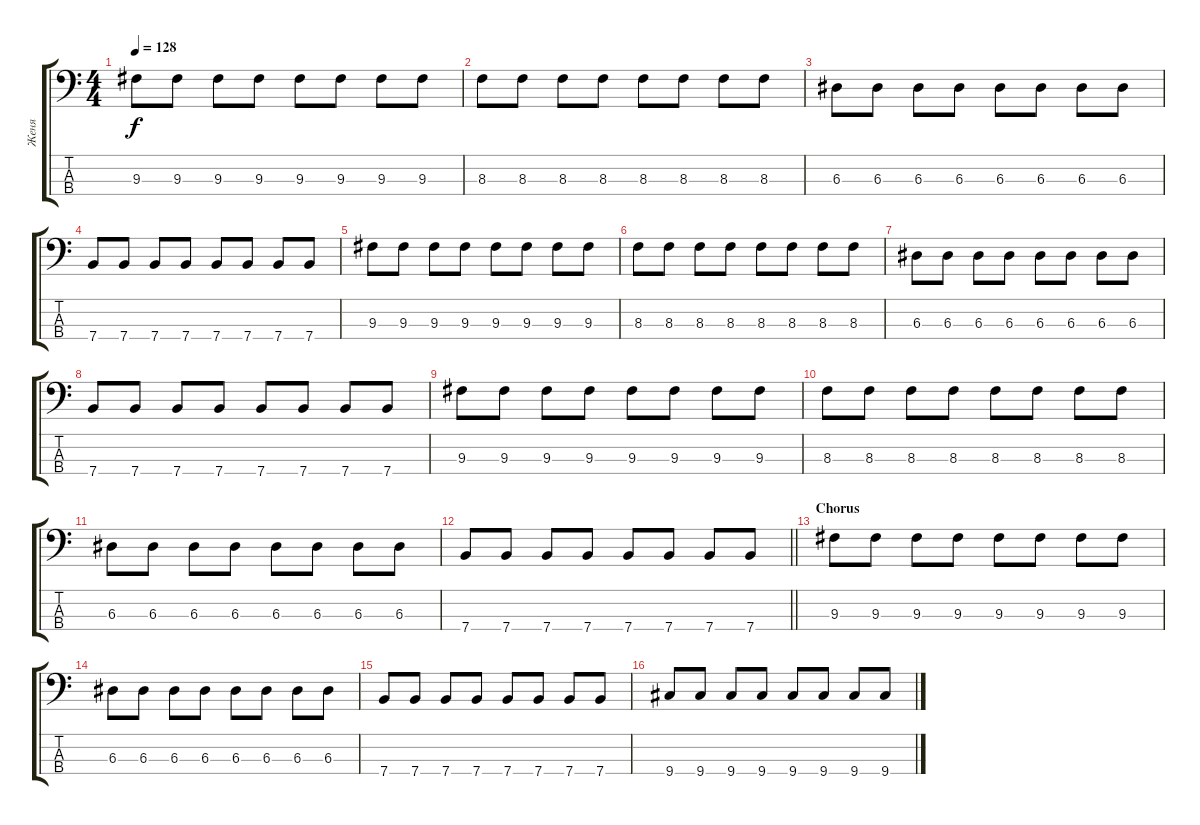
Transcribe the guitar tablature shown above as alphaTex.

\track ("Женя" "Женя") {instrument electricbassfinger}
\staff {score tabs}
\tuning (G2 D2 A1 E1) {hide}
\ts (4 4)
\tempo 128
\clef f4
\ks c
9.3.8{dy f} 9.3.8 9.3.8 9.3.8 9.3.8 9.3.8 9.3.8 9.3.8 |
8.3.8 8.3.8 8.3.8 8.3.8 8.3.8 8.3.8 8.3.8 8.3.8 |
6.3.8 6.3.8 6.3.8 6.3.8 6.3.8 6.3.8 6.3.8 6.3.8 |
7.4.8 7.4.8 7.4.8 7.4.8 7.4.8 7.4.8 7.4.8 7.4.8 |
9.3.8 9.3.8 9.3.8 9.3.8 9.3.8 9.3.8 9.3.8 9.3.8 |
8.3.8 8.3.8 8.3.8 8.3.8 8.3.8 8.3.8 8.3.8 8.3.8 |
6.3.8 6.3.8 6.3.8 6.3.8 6.3.8 6.3.8 6.3.8 6.3.8 |
7.4.8 7.4.8 7.4.8 7.4.8 7.4.8 7.4.8 7.4.8 7.4.8 |
9.3.8 9.3.8 9.3.8 9.3.8 9.3.8 9.3.8 9.3.8 9.3.8 |
8.3.8 8.3.8 8.3.8 8.3.8 8.3.8 8.3.8 8.3.8 8.3.8 |
6.3.8 6.3.8 6.3.8 6.3.8 6.3.8 6.3.8 6.3.8 6.3.8 |
\barLineRight lightlight
7.4.8 7.4.8 7.4.8 7.4.8 7.4.8 7.4.8 7.4.8 7.4.8 |
\section ("" "Chorus")
9.3.8 9.3.8 9.3.8 9.3.8 9.3.8 9.3.8 9.3.8 9.3.8 |
6.3.8 6.3.8 6.3.8 6.3.8 6.3.8 6.3.8 6.3.8 6.3.8 |
7.4.8 7.4.8 7.4.8 7.4.8 7.4.8 7.4.8 7.4.8 7.4.8 |
9.4.8 9.4.8 9.4.8 9.4.8 9.4.8 9.4.8 9.4.8 9.4.8
